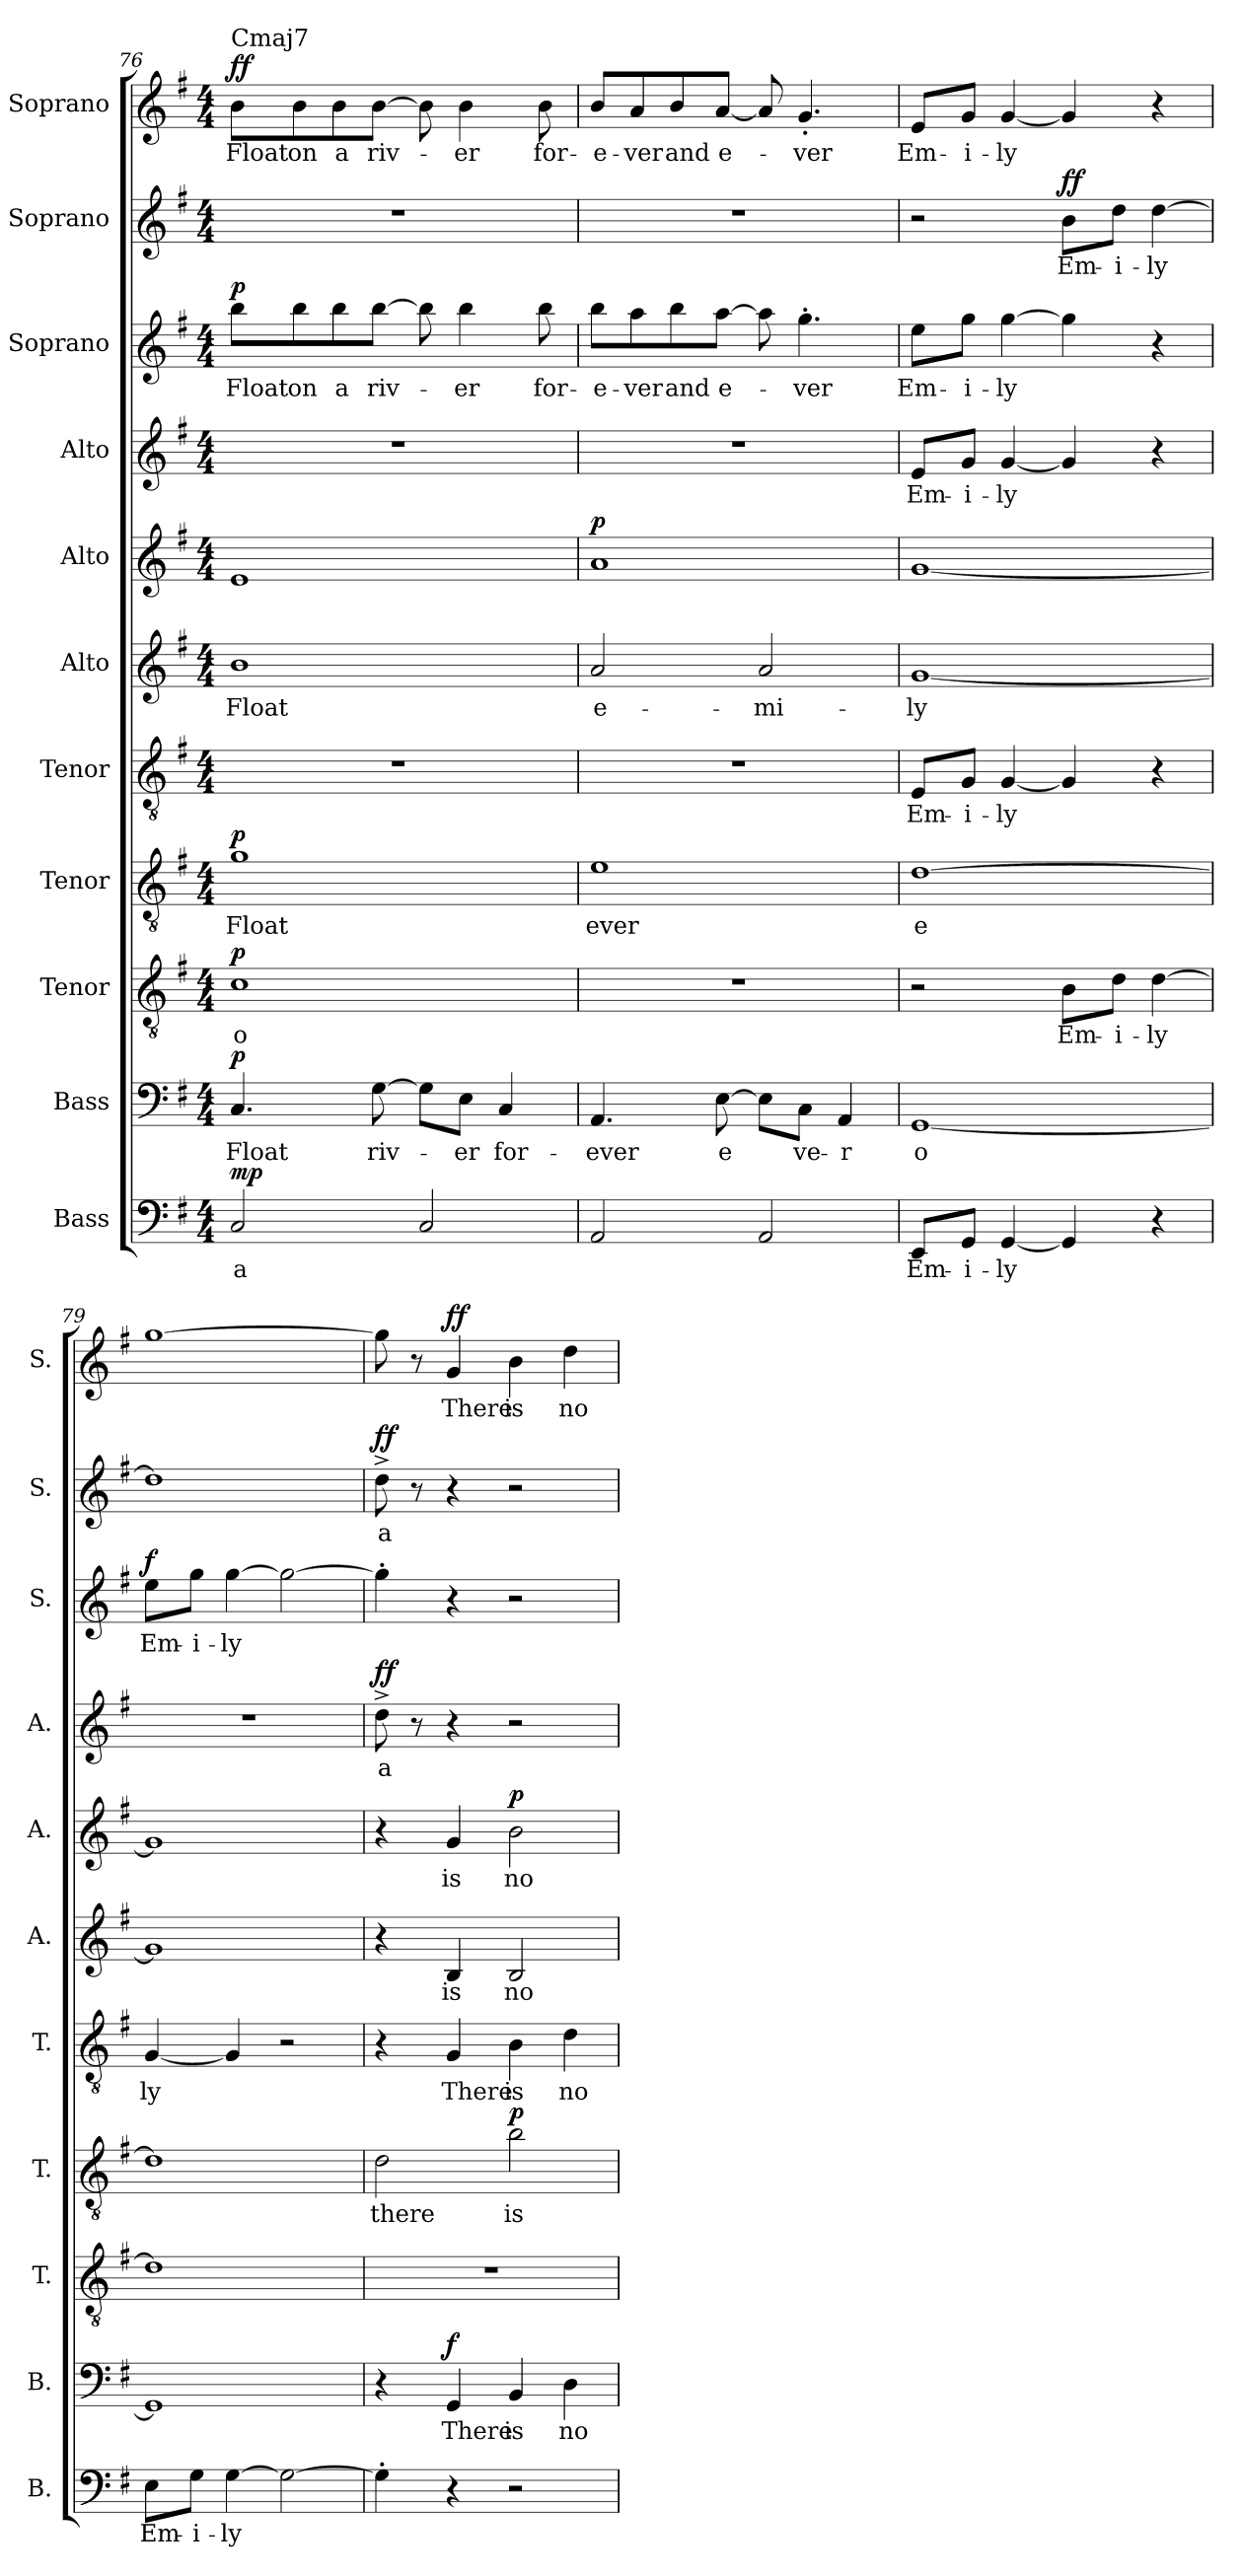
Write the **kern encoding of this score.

**kern	**text	**dynam	**kern	**text	**dynam	**kern	**text	**dynam	**kern	**text	**dynam	**kern	**text	**kern	**text	**kern	**text	**dynam	**kern	**text	**dynam	**kern	**text	**dynam	**kern	**text	**dynam	**kern	**text	**dynam
*part11	*part11	*part11	*part10	*part10	*part10	*part9	*part9	*part9	*part8	*part8	*part8	*part7	*part7	*part6	*part6	*part5	*part5	*part5	*part4	*part4	*part4	*part3	*part3	*part3	*part2	*part2	*part2	*part1	*part1	*part1
*staff11	*staff11	*staff11	*staff10	*staff10	*staff10	*staff9	*staff9	*staff9	*staff8	*staff8	*staff8	*staff7	*staff7	*staff6	*staff6	*staff5	*staff5	*staff5	*staff4	*staff4	*staff4	*staff3	*staff3	*staff3	*staff2	*staff2	*staff2	*staff1	*staff1	*staff1
*I"Bass	*	*	*I"Bass	*	*	*I"Tenor	*	*	*I"Tenor	*	*	*I"Tenor	*	*I"Alto	*	*I"Alto	*	*	*I"Alto	*	*	*I"Soprano	*	*	*I"Soprano	*	*	*I"Soprano	*	*
*I'B.	*	*	*I'B.	*	*	*I'T.	*	*	*I'T.	*	*	*I'T.	*	*I'A.	*	*I'A.	*	*	*I'A.	*	*	*I'S.	*	*	*I'S.	*	*	*I'S.	*	*
*clefF4	*	*	*clefF4	*	*	*clefGv2	*	*	*clefGv2	*	*	*clefGv2	*	*clefG2	*	*clefG2	*	*	*clefG2	*	*	*clefG2	*	*	*clefG2	*	*	*clefG2	*	*
*k[f#]	*	*	*k[f#]	*	*	*k[f#]	*	*	*k[f#]	*	*	*k[f#]	*	*k[f#]	*	*k[f#]	*	*	*k[f#]	*	*	*k[f#]	*	*	*k[f#]	*	*	*k[f#]	*	*
*M4/4	*	*	*M4/4	*	*	*M4/4	*	*	*M4/4	*	*	*M4/4	*	*M4/4	*	*M4/4	*	*	*M4/4	*	*	*M4/4	*	*	*M4/4	*	*	*M4/4	*	*
=76	=76	=76	=76	=76	=76	=76	=76	=76	=76	=76	=76	=76	=76	=76	=76	=76	=76	=76	=76	=76	=76	=76	=76	=76	=76	=76	=76	=76	=76	=76
!	!	!	!	!	!	!	!	!	!	!	!	!	!	!	!	!	!	!	!	!	!	!	!	!	!	!	!	!LO:TX:a:t=Cmaj7	!	!
!	!LO:LY:b	!LO:DY:b	!	!LO:LY:b	!LO:DY:b	!	!LO:LY:b	!LO:DY:b	!	!LO:LY:b	!LO:DY:b	!	!	!	!LO:LY:b	!	!	!	!	!	!	!	!LO:LY:b	!LO:DY:b	!	!	!	!	!LO:LY:b	!LO:DY:b
2C/	a	mp	4.C/	Float	p	1c	o	p	1g	Float	p	1r	.	1b	Float	1e	.	.	1r	.	.	8bb\L	Float	p	1r	.	.	8b\L	Float	ff
!	!	!	!	!	!	!	!	!	!	!	!	!	!	!	!	!	!	!	!	!	!	!	!LO:LY:b	!	!	!	!	!	!LO:LY:b	!
.	.	.	.	.	.	.	.	.	.	.	.	.	.	.	.	.	.	.	.	.	.	8bb\	on	.	.	.	.	8b\	on	.
!	!	!	!	!	!	!	!	!	!	!	!	!	!	!	!	!	!	!	!	!	!	!	!LO:LY:b	!	!	!	!	!	!LO:LY:b	!
.	.	.	.	.	.	.	.	.	.	.	.	.	.	.	.	.	.	.	.	.	.	8bb\	a	.	.	.	.	8b\	a	.
!	!	!	!	!LO:LY:b	!	!	!	!	!	!	!	!	!	!	!	!	!	!	!	!	!	!	!LO:LY:b	!	!	!	!	!	!LO:LY:b	!
.	.	.	[8G\	riv-	.	.	.	.	.	.	.	.	.	.	.	.	.	.	.	.	.	[8bb\J	riv-	.	.	.	.	[8b\J	riv-	.
2C/	.	.	8G\L]	.	.	.	.	.	.	.	.	.	.	.	.	.	.	.	.	.	.	8bb\]	.	.	.	.	.	8b\]	.	.
!	!	!	!	!LO:LY:b	!	!	!	!	!	!	!	!	!	!	!	!	!	!	!	!	!	!	!LO:LY:b	!	!	!	!	!	!LO:LY:b	!
.	.	.	8E\J	-er	.	.	.	.	.	.	.	.	.	.	.	.	.	.	.	.	.	4bb\	-er	.	.	.	.	4b\	-er	.
!	!	!	!	!LO:LY:b	!	!	!	!	!	!	!	!	!	!	!	!	!	!	!	!	!	!	!	!	!	!	!	!	!	!
.	.	.	4C/	for-	.	.	.	.	.	.	.	.	.	.	.	.	.	.	.	.	.	.	.	.	.	.	.	.	.	.
!	!	!	!	!	!	!	!	!	!	!	!	!	!	!	!	!	!	!	!	!	!	!	!LO:LY:b	!	!	!	!	!	!LO:LY:b	!
.	.	.	.	.	.	.	.	.	.	.	.	.	.	.	.	.	.	.	.	.	.	8bb\	for-	.	.	.	.	8b\	for-	.
=77	=77	=77	=77	=77	=77	=77	=77	=77	=77	=77	=77	=77	=77	=77	=77	=77	=77	=77	=77	=77	=77	=77	=77	=77	=77	=77	=77	=77	=77	=77
!	!	!	!	!LO:LY:b	!	!	!	!	!	!LO:LY:b	!	!	!	!	!LO:LY:b	!	!	!LO:DY:b	!	!	!	!	!LO:LY:b	!	!	!	!	!	!LO:LY:b	!
2AA/	.	.	4.AA/	-ever	.	1r	.	.	1e	ever	.	1r	.	2a/	e-	1a	.	p	1r	.	.	8bb\L	-e-	.	1r	.	.	8b/L	-e-	.
!	!	!	!	!	!	!	!	!	!	!	!	!	!	!	!	!	!	!	!	!	!	!	!LO:LY:b	!	!	!	!	!	!LO:LY:b	!
.	.	.	.	.	.	.	.	.	.	.	.	.	.	.	.	.	.	.	.	.	.	8aa\	-ver	.	.	.	.	8a/	-ver	.
!	!	!	!	!	!	!	!	!	!	!	!	!	!	!	!	!	!	!	!	!	!	!	!LO:LY:b	!	!	!	!	!	!LO:LY:b	!
.	.	.	.	.	.	.	.	.	.	.	.	.	.	.	.	.	.	.	.	.	.	8bb\	and	.	.	.	.	8b/	and	.
!	!	!	!	!LO:LY:b	!	!	!	!	!	!	!	!	!	!	!	!	!	!	!	!	!	!	!LO:LY:b	!	!	!	!	!	!LO:LY:b	!
.	.	.	[8E\	e	.	.	.	.	.	.	.	.	.	.	.	.	.	.	.	.	.	[8aa\J	e-	.	.	.	.	[8a/J	e-	.
!	!	!	!	!	!	!	!	!	!	!	!	!	!	!	!LO:LY:b	!	!	!	!	!	!	!	!	!	!	!	!	!	!	!
2AA/	.	.	8E\L]	.	.	.	.	.	.	.	.	.	.	2a/	-mi-	.	.	.	.	.	.	8aa\]	.	.	.	.	.	8a/]	.	.
!	!	!	!	!LO:LY:b	!	!	!	!	!	!	!	!	!	!	!	!	!	!	!	!	!	!	!LO:LY:b	!	!	!	!	!	!LO:LY:b	!
.	.	.	8C\J	ve-	.	.	.	.	.	.	.	.	.	.	.	.	.	.	.	.	.	4.gg'\	-ver	.	.	.	.	4.g'/	-ver	.
!	!	!	!	!LO:LY:b	!	!	!	!	!	!	!	!	!	!	!	!	!	!	!	!	!	!	!	!	!	!	!	!	!	!
.	.	.	4AA/	-r	.	.	.	.	.	.	.	.	.	.	.	.	.	.	.	.	.	.	.	.	.	.	.	.	.	.
!!LO:PB:g=z
=78	=78	=78	=78	=78	=78	=78	=78	=78	=78	=78	=78	=78	=78	=78	=78	=78	=78	=78	=78	=78	=78	=78	=78	=78	=78	=78	=78	=78	=78	=78
!	!LO:LY:b	!	!	!LO:LY:b	!	!	!	!	!	!LO:LY:b	!	!	!LO:LY:b	!	!LO:LY:b	!	!	!	!	!LO:LY:b	!	!	!LO:LY:b	!	!	!	!	!	!LO:LY:b	!
8EE/L	Em-	.	[1GG	o	.	2r	.	.	[1d	e	.	8E/L	Em-	[1g	-ly	[1g	.	.	8e/L	Em-	.	8ee\L	Em-	.	2r	.	.	8e/L	Em-	.
!	!LO:LY:b	!	!	!	!	!	!	!	!	!	!	!	!LO:LY:b	!	!	!	!	!	!	!LO:LY:b	!	!	!LO:LY:b	!	!	!	!	!	!LO:LY:b	!
8GG/J	-i-	.	.	.	.	.	.	.	.	.	.	8G/J	-i-	.	.	.	.	.	8g/J	-i-	.	8gg\J	-i-	.	.	.	.	8g/J	-i-	.
!	!LO:LY:b	!	!	!	!	!	!	!	!	!	!	!	!LO:LY:b	!	!	!	!	!	!	!LO:LY:b	!	!	!LO:LY:b	!	!	!	!	!	!LO:LY:b	!
[4GG/	-ly	.	.	.	.	.	.	.	.	.	.	[4G/	-ly	.	.	.	.	.	[4g/	-ly	.	[4gg\	-ly	.	.	.	.	[4g/	-ly	.
!	!	!	!	!	!	!	!LO:LY:b	!	!	!	!	!	!	!	!	!	!	!	!	!	!	!	!	!	!	!LO:LY:b	!LO:DY:b	!	!	!
4GG/]	.	.	.	.	.	8B\L	Em-	.	.	.	.	4G/]	.	.	.	.	.	.	4g/]	.	.	4gg\]	.	.	8b\L	Em-	ff	4g/]	.	.
!	!	!	!	!	!	!	!LO:LY:b	!	!	!	!	!	!	!	!	!	!	!	!	!	!	!	!	!	!	!LO:LY:b	!	!	!	!
.	.	.	.	.	.	8d\J	-i-	.	.	.	.	.	.	.	.	.	.	.	.	.	.	.	.	.	8dd\J	-i-	.	.	.	.
!	!	!	!	!	!	!	!LO:LY:b	!	!	!	!	!	!	!	!	!	!	!	!	!	!	!	!	!	!	!LO:LY:b	!	!	!	!
4r	.	.	.	.	.	[4d\	-ly	.	.	.	.	4r	.	.	.	.	.	.	4r	.	.	4r	.	.	[4dd\	-ly	.	4r	.	.
=79	=79	=79	=79	=79	=79	=79	=79	=79	=79	=79	=79	=79	=79	=79	=79	=79	=79	=79	=79	=79	=79	=79	=79	=79	=79	=79	=79	=79	=79	=79
!	!LO:LY:b	!	!	!	!	!	!	!	!	!	!	!	!LO:LY:b	!	!	!	!	!	!	!	!	!	!LO:LY:b	!LO:DY:b	!	!	!	!	!	!
8E\L	Em-	.	1GG]	.	.	1d]	.	.	1d]	.	.	[4G/	-ly	1g]	.	1g]	.	.	1r	.	.	8ee\L	Em-	f	1dd]	.	.	[1gg	.	.
!	!LO:LY:b	!	!	!	!	!	!	!	!	!	!	!	!	!	!	!	!	!	!	!	!	!	!LO:LY:b	!	!	!	!	!	!	!
8G\J	-i-	.	.	.	.	.	.	.	.	.	.	.	.	.	.	.	.	.	.	.	.	8gg\J	-i-	.	.	.	.	.	.	.
!	!LO:LY:b	!	!	!	!	!	!	!	!	!	!	!	!	!	!	!	!	!	!	!	!	!	!LO:LY:b	!	!	!	!	!	!	!
[4G\	-ly	.	.	.	.	.	.	.	.	.	.	4G/]	.	.	.	.	.	.	.	.	.	[4gg\	-ly	.	.	.	.	.	.	.
2G\_	.	.	.	.	.	.	.	.	.	.	.	2r	.	.	.	.	.	.	.	.	.	2gg\_	.	.	.	.	.	.	.	.
=80	=80	=80	=80	=80	=80	=80	=80	=80	=80	=80	=80	=80	=80	=80	=80	=80	=80	=80	=80	=80	=80	=80	=80	=80	=80	=80	=80	=80	=80	=80
!	!	!	!	!	!	!	!	!	!	!LO:LY:b	!	!	!	!	!	!	!	!	!	!LO:LY:b	!LO:DY:b	!	!	!	!	!LO:LY:b	!LO:DY:b	!	!	!
4G'\]	.	.	4r	.	.	1r	.	.	2d\	there	.	4r	.	4r	.	4r	.	.	8dd^\	a	ff	4gg'\]	.	.	8dd^\	a	ff	8gg\]	.	.
.	.	.	.	.	.	.	.	.	.	.	.	.	.	.	.	.	.	.	8r	.	.	.	.	.	8r	.	.	8r	.	.
!	!	!	!	!LO:LY:b	!LO:DY:b	!	!	!	!	!	!	!	!LO:LY:b	!	!LO:LY:b	!	!LO:LY:b	!	!	!	!	!	!	!	!	!	!	!	!LO:LY:b	!LO:DY:b
4r	.	.	4GG/	There	f	.	.	.	.	.	.	4G/	There	4B/	is	4g/	is	.	4r	.	.	4r	.	.	4r	.	.	4g/	There	ff
!	!	!	!	!LO:LY:b	!	!	!	!	!	!LO:LY:b	!LO:DY:b	!	!LO:LY:b	!	!LO:LY:b	!	!LO:LY:b	!LO:DY:b	!	!	!	!	!	!	!	!	!	!	!LO:LY:b	!
2r	.	.	4BB/	is	.	.	.	.	2b\	is	p	4B\	is	2B/	no	2b\	no	p	2r	.	.	2r	.	.	2r	.	.	4b\	is	.
!	!	!	!	!LO:LY:b	!	!	!	!	!	!	!	!	!LO:LY:b	!	!	!	!	!	!	!	!	!	!	!	!	!	!	!	!LO:LY:b	!
.	.	.	4D\	no	.	.	.	.	.	.	.	4d\	no	.	.	.	.	.	.	.	.	.	.	.	.	.	.	4dd\	no	.
=	=	=	=	=	=	=	=	=	=	=	=	=	=	=	=	=	=	=	=	=	=	=	=	=	=	=	=	=	=	=
*-	*-	*-	*-	*-	*-	*-	*-	*-	*-	*-	*-	*-	*-	*-	*-	*-	*-	*-	*-	*-	*-	*-	*-	*-	*-	*-	*-	*-	*-	*-
